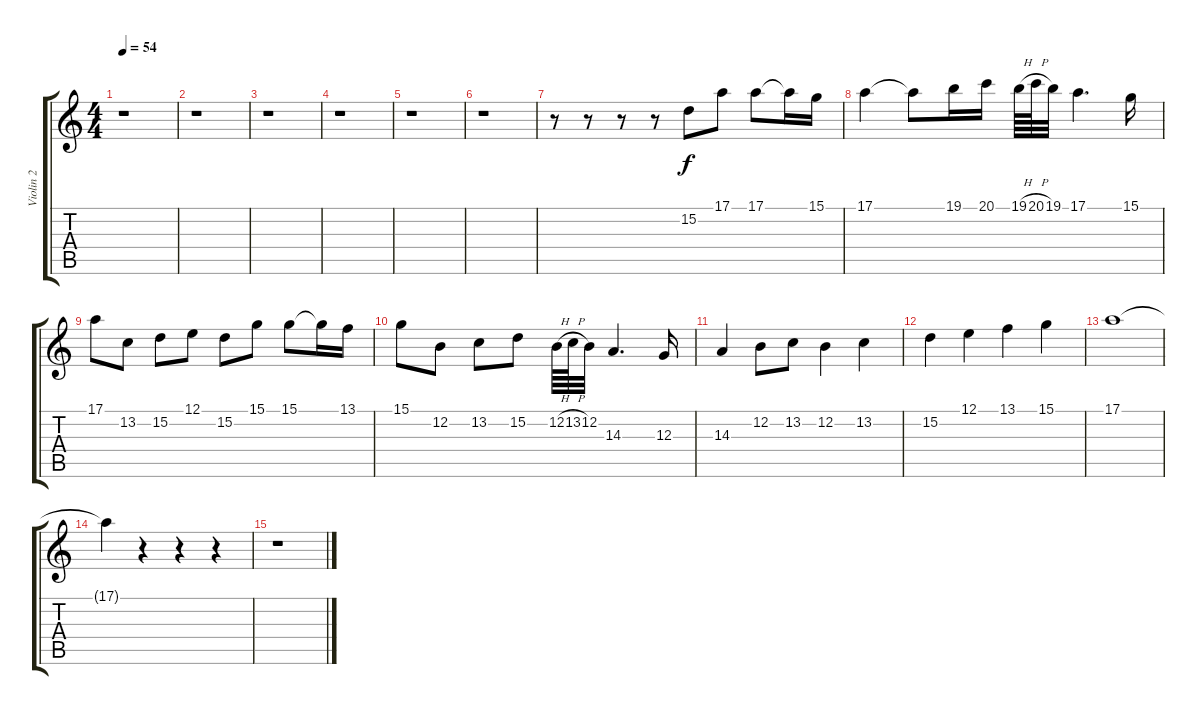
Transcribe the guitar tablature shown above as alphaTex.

\track ("Violin 2" "Violin 2") {instrument stringensemble1}
\staff {score tabs}
\tuning (E4 B3 G3 D3 A2 D2) {hide}
\ts (4 4)
\tempo 54
\clef g2
\ks c
r.1{dy f} |
r.1 |
r.1 |
r.1 |
r.1 |
r.1 |
r.8 r.8 r.8 r.8 15.2.8 17.1.8 17.1.8 17.1{t}.16 15.1.16 |
17.1.4 17.1{t}.8 19.1.16 20.1.16 19.1{h}.64 20.1{h}.64 19.1.32 17.1.4{d} 15.1.16 |
17.1.8 13.2.8 15.2.8 12.1.8 15.2.8 15.1.8 15.1.8 15.1{t}.16 13.1.16 |
15.1.8 12.2.8 13.2.8 15.2.8 12.2{h}.64 13.2{h}.64 12.2.32 14.3.4{d} 12.3.16 |
14.3.4 12.2.8 13.2.8 12.2.4 13.2.4 |
15.2.4 12.1.4 13.1.4 15.1.4 |
17.1.1 |
17.1{t}.4 r.4 r.4 r.4 |
r.1
